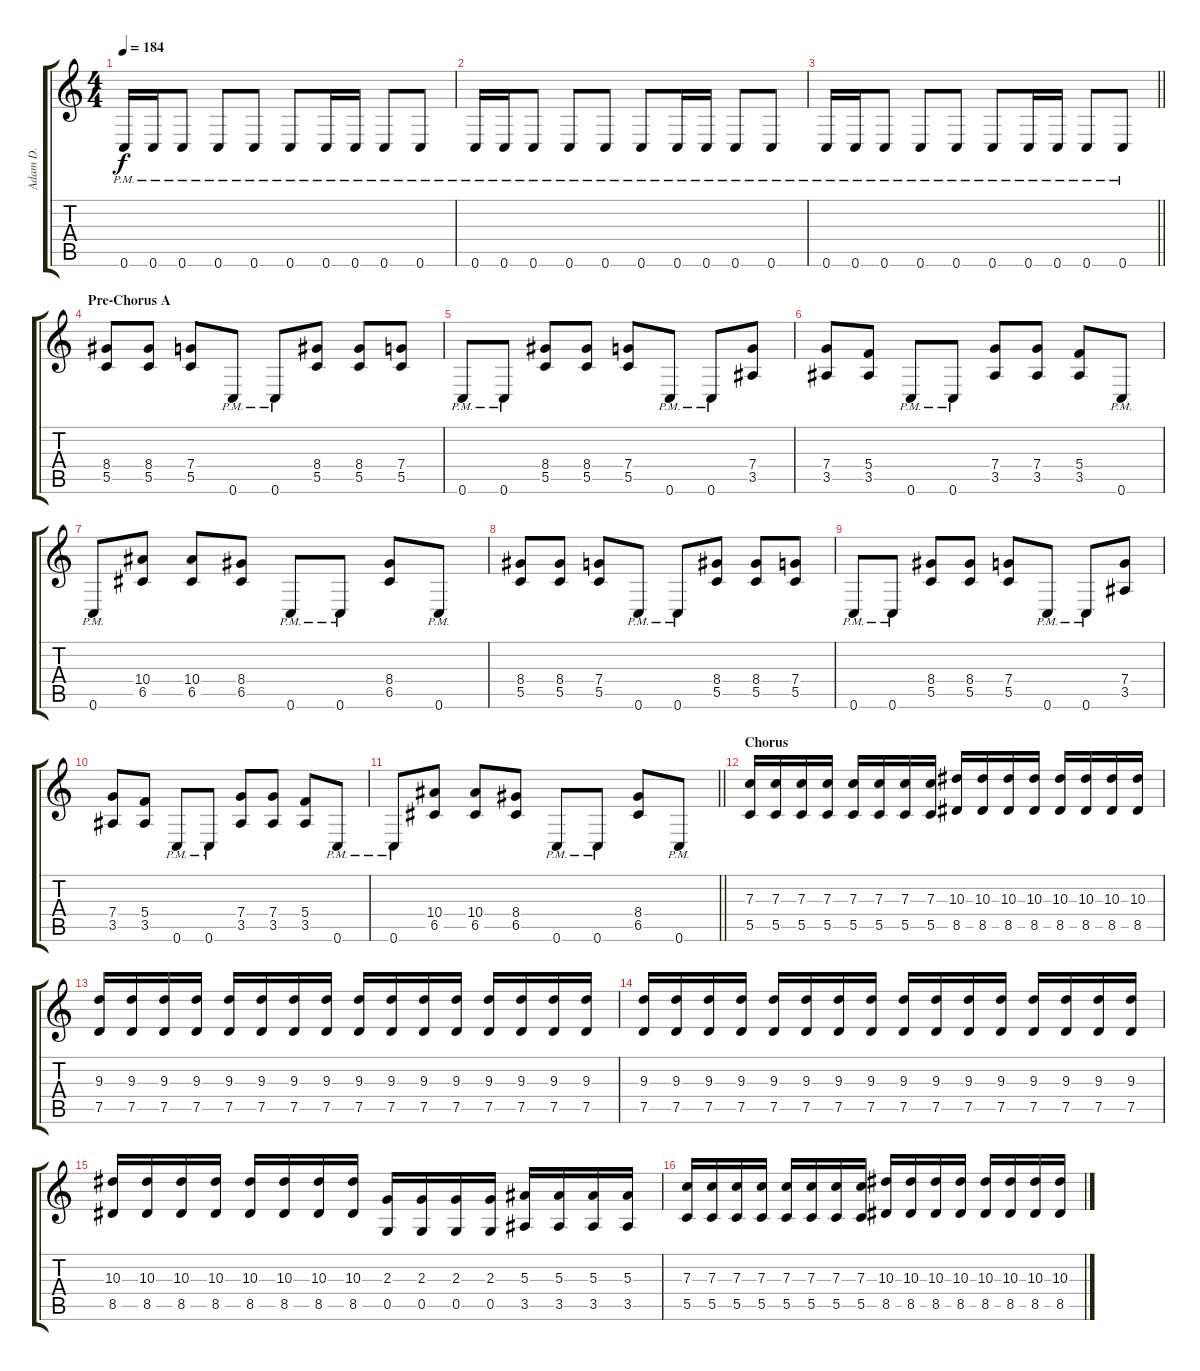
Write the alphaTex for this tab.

\track ("Adam D." "Adam D.") {instrument distortionguitar}
\staff {score tabs}
\tuning (D4 A3 F3 C3 G2 C2) {hide}
\ts (4 4)
\tempo 184
\clef g2
\ks c
0.6{pm}.16{dy f} 0.6{pm}.16 0.6{pm}.8 0.6{pm}.8 0.6{pm}.8 0.6{pm}.8 0.6{pm}.16 0.6{pm}.16 0.6{pm}.8 0.6{pm}.8 |
0.6{pm}.16 0.6{pm}.16 0.6{pm}.8 0.6{pm}.8 0.6{pm}.8 0.6{pm}.8 0.6{pm}.16 0.6{pm}.16 0.6{pm}.8 0.6{pm}.8 |
\barLineRight lightlight
0.6{pm}.16 0.6{pm}.16 0.6{pm}.8 0.6{pm}.8 0.6{pm}.8 0.6{pm}.8 0.6{pm}.16 0.6{pm}.16 0.6{pm}.8 0.6{pm}.8 |
\section ("" "Pre-Chorus A")
(8.4 5.5).8 (8.4 5.5).8 (7.4 5.5).8 0.6{pm}.8 0.6{pm}.8 (8.4 5.5).8 (8.4 5.5).8 (7.4 5.5).8 |
0.6{pm}.8 0.6{pm}.8 (8.4 5.5).8 (8.4 5.5).8 (7.4 5.5).8 0.6{pm}.8 0.6{pm}.8 (7.4 3.5).8 |
(7.4 3.5).8 (5.4 3.5).8 0.6{pm}.8 0.6{pm}.8 (7.4 3.5).8 (7.4 3.5).8 (5.4 3.5).8 0.6{pm}.8 |
0.6{pm}.8 (10.4 6.5).8 (10.4 6.5).8 (8.4 6.5).8 0.6{pm}.8 0.6{pm}.8 (8.4 6.5).8 0.6{pm}.8 |
(8.4 5.5).8 (8.4 5.5).8 (7.4 5.5).8 0.6{pm}.8 0.6{pm}.8 (8.4 5.5).8 (8.4 5.5).8 (7.4 5.5).8 |
0.6{pm}.8 0.6{pm}.8 (8.4 5.5).8 (8.4 5.5).8 (7.4 5.5).8 0.6{pm}.8 0.6{pm}.8 (7.4 3.5).8 |
(7.4 3.5).8 (5.4 3.5).8 0.6{pm}.8 0.6{pm}.8 (7.4 3.5).8 (7.4 3.5).8 (5.4 3.5).8 0.6{pm}.8 |
\barLineRight lightlight
0.6{pm}.8 (10.4 6.5).8 (10.4 6.5).8 (8.4 6.5).8 0.6{pm}.8 0.6{pm}.8 (8.4 6.5).8 0.6{pm}.8 |
\section ("" "Chorus")
(7.3 5.5).16 (7.3 5.5).16 (7.3 5.5).16 (7.3 5.5).16 (7.3 5.5).16 (7.3 5.5).16 (7.3 5.5).16 (7.3 5.5).16 (10.3 8.5).16 (10.3 8.5).16 (10.3 8.5).16 (10.3 8.5).16 (10.3 8.5).16 (10.3 8.5).16 (10.3 8.5).16 (10.3 8.5).16 |
(9.3 7.5).16 (9.3 7.5).16 (9.3 7.5).16 (9.3 7.5).16 (9.3 7.5).16 (9.3 7.5).16 (9.3 7.5).16 (9.3 7.5).16 (9.3 7.5).16 (9.3 7.5).16 (9.3 7.5).16 (9.3 7.5).16 (9.3 7.5).16 (9.3 7.5).16 (9.3 7.5).16 (9.3 7.5).16 |
(9.3 7.5).16 (9.3 7.5).16 (9.3 7.5).16 (9.3 7.5).16 (9.3 7.5).16 (9.3 7.5).16 (9.3 7.5).16 (9.3 7.5).16 (9.3 7.5).16 (9.3 7.5).16 (9.3 7.5).16 (9.3 7.5).16 (9.3 7.5).16 (9.3 7.5).16 (9.3 7.5).16 (9.3 7.5).16 |
(10.3 8.5).16 (10.3 8.5).16 (10.3 8.5).16 (10.3 8.5).16 (10.3 8.5).16 (10.3 8.5).16 (10.3 8.5).16 (10.3 8.5).16 (2.3 0.5).16 (2.3 0.5).16 (2.3 0.5).16 (2.3 0.5).16 (5.3 3.5).16 (5.3 3.5).16 (5.3 3.5).16 (5.3 3.5).16 |
(7.3 5.5).16 (7.3 5.5).16 (7.3 5.5).16 (7.3 5.5).16 (7.3 5.5).16 (7.3 5.5).16 (7.3 5.5).16 (7.3 5.5).16 (10.3 8.5).16 (10.3 8.5).16 (10.3 8.5).16 (10.3 8.5).16 (10.3 8.5).16 (10.3 8.5).16 (10.3 8.5).16 (10.3 8.5).16
